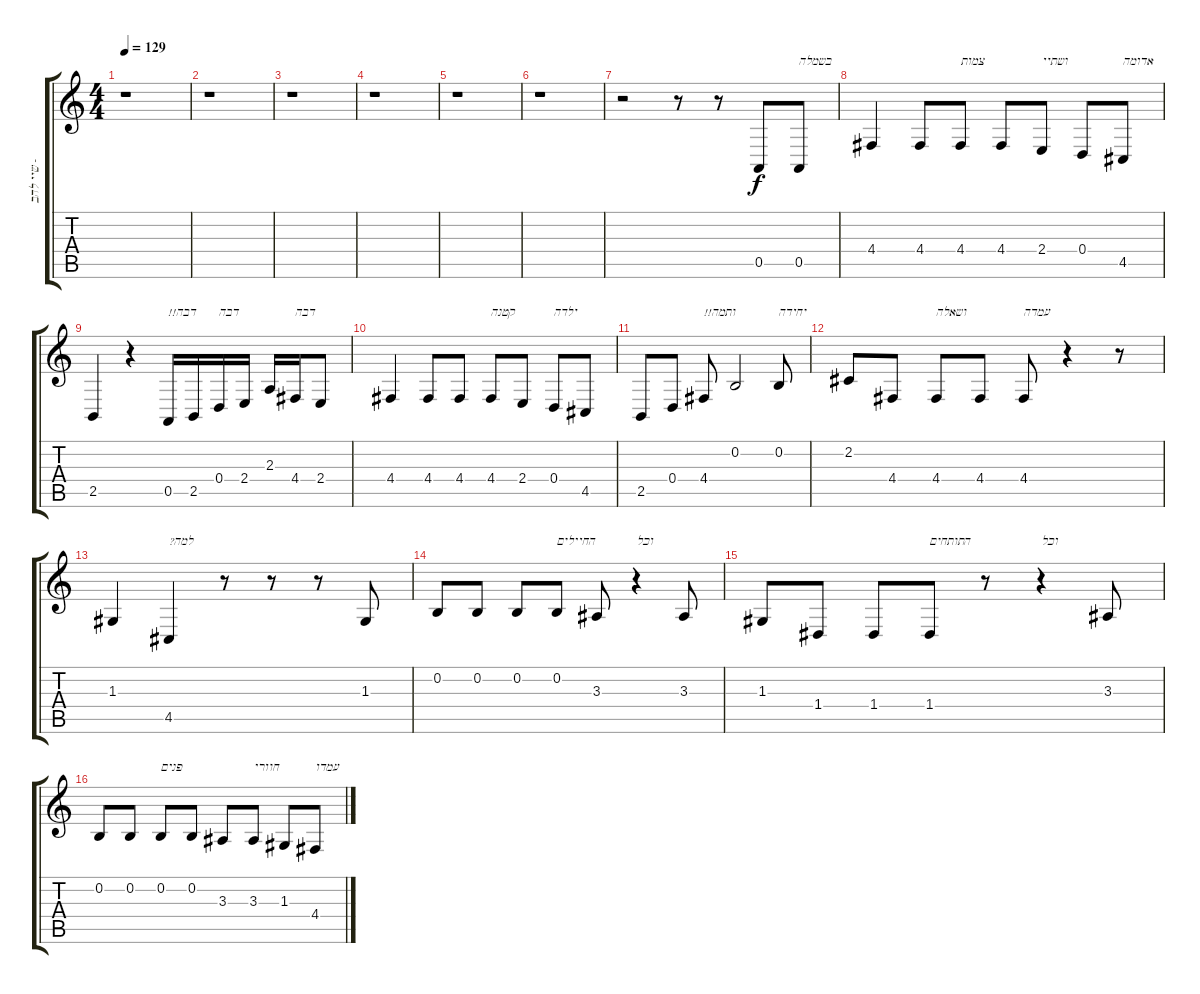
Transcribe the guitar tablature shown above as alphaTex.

\track ("שיי להב - קולות" "שיי להב - ") {instrument cello}
\staff {score tabs}
\tuning (E4 B3 G3 D3 A2 E2) {hide}
\ts (4 4)
\tempo 129
\clef g2
\ks c
r.1{dy f} |
r.1 |
r.1 |
r.1 |
r.1 |
r.1 |
r.2 r.8 r.8 0.5.8{volume 13} 0.5.8{txt "בשמלה"} |
4.4.4 4.4.8 4.4.8{txt "צמות"} 4.4.8 2.4.8{txt "ושתיי"} 0.4.8 4.5.8{txt "אדומה "} |
2.5.4 r.4 0.5.16{txt "!!דבה"} 2.5.16 0.4.16{txt "דבה"} 2.4.16 2.3.16 4.4.16{txt "דבה"} 2.4.8 |
4.4.4 4.4.8 4.4.8 4.4.8{txt "קטנה"} 2.4.8 0.4.8{txt "ילדה "} 4.5.8 |
2.5.8 0.4.8 4.4.8{txt "!!ותמה"} 0.2.2 0.2.8{txt "יחידה"} |
2.2.8 4.4.8 4.4.8{txt "ושאלה"} 4.4.8 4.4.8{txt "עמדה"} r.4 r.8 |
1.3.4{volume 16} 4.5.4{txt "?למה"} r.8{volume 14} r.8 r.8 1.3.8 |
0.2.8 0.2.8 0.2.8 0.2.8{txt "החיילים"} 3.3.8 r.4{txt "וכל"} 3.3.8 |
1.3.8 1.4.8 1.4.8 1.4.8{txt "התותחים"} r.8 r.4{txt "וכל"} 3.3.8 |
0.2.8 0.2.8 0.2.8{txt "פנים"} 0.2.8 3.3.8 3.3.8{txt "חוורי"} 1.3.8 4.4.8{txt "עמדו"}
